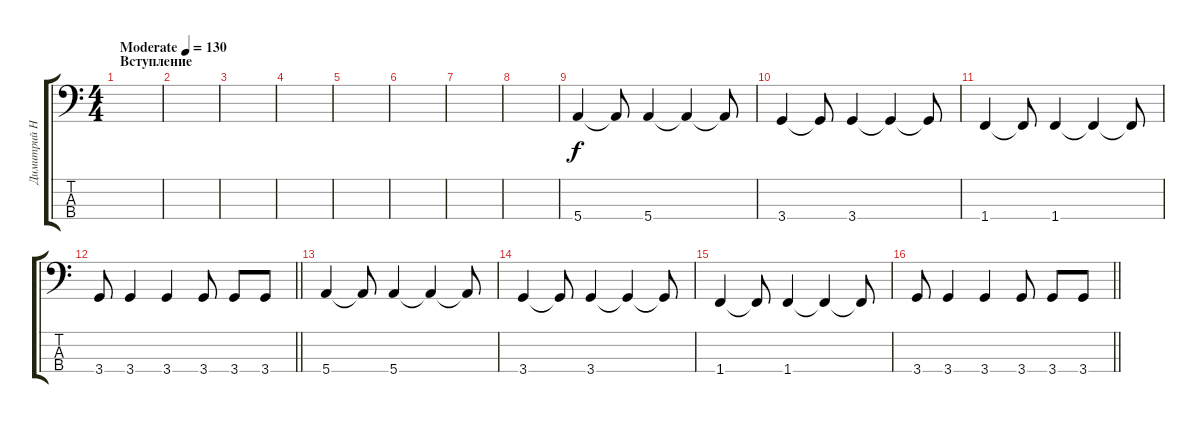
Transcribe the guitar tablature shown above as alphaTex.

\track ("Димитрий Наскидашвили" "Димитрий Н") {instrument electricbassfinger}
\staff {score tabs}
\tuning (G2 D2 A1 E1) {hide}
\ts (4 4)
\section ("" "Вступление")
\tempo (130 "Moderate")
\clef f4
\ks c
|
|
|
|
|
|
|
|
5.4.4 5.4{t}.8 5.4.4 5.4{t}.4 5.4{t}.8 |
3.4.4 3.4{t}.8 3.4.4 3.4{t}.4 3.4{t}.8 |
1.4.4 1.4{t}.8 1.4.4 1.4{t}.4 1.4{t}.8 |
\barLineRight lightlight
3.4.8 3.4.4 3.4.4 3.4.8 3.4.8 3.4.8 |
5.4.4 5.4{t}.8 5.4.4 5.4{t}.4 5.4{t}.8 |
3.4.4 3.4{t}.8 3.4.4 3.4{t}.4 3.4{t}.8 |
1.4.4 1.4{t}.8 1.4.4 1.4{t}.4 1.4{t}.8 |
\barLineRight lightlight
3.4.8 3.4.4 3.4.4 3.4.8 3.4.8 3.4.8
